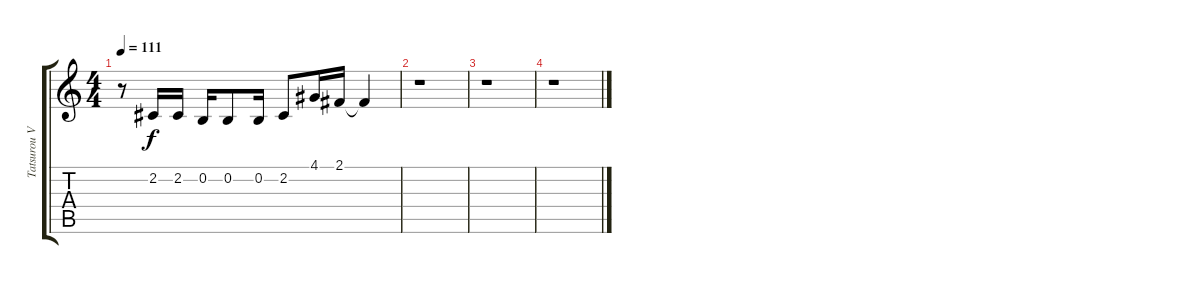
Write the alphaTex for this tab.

\track ("Tatsurou Vocals" "Tatsurou V") {instrument tenorsax}
\staff {score tabs}
\tuning (E4 B3 G3 D3 A2 E2) {hide}
\ts (4 4)
\tempo 111
\clef g2
\ks c
r.8{dy f} 2.2.16 2.2.16 0.2.16 0.2.8 0.2.16 2.2.8 4.1.16 2.1.16 2.1{t}.4 |
r.1 |
r.1 |
r.1
